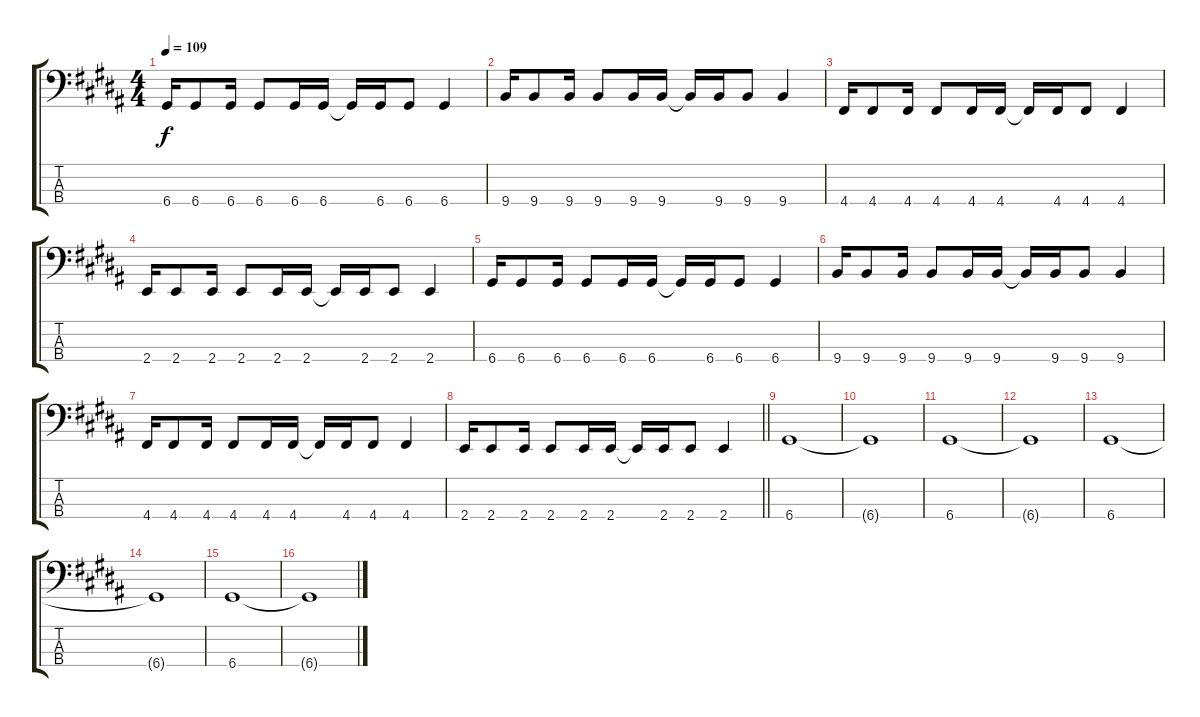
\track "" {instrument electricbassfinger}
\staff {score tabs}
\tuning (G2 D2 A1 D1) {hide}
\ts (4 4)
\tempo 109
\clef f4
\ks g#minor
6.4.16{dy f} 6.4.8 6.4.16 6.4.8 6.4.16 6.4.16 6.4{t}.16 6.4.16 6.4.8 6.4.4 |
9.4.16 9.4.8 9.4.16 9.4.8 9.4.16 9.4.16 9.4{t}.16 9.4.16 9.4.8 9.4.4 |
4.4.16 4.4.8 4.4.16 4.4.8 4.4.16 4.4.16 4.4{t}.16 4.4.16 4.4.8 4.4.4 |
2.4.16 2.4.8 2.4.16 2.4.8 2.4.16 2.4.16 2.4{t}.16 2.4.16 2.4.8 2.4.4 |
6.4.16 6.4.8 6.4.16 6.4.8 6.4.16 6.4.16 6.4{t}.16 6.4.16 6.4.8 6.4.4 |
9.4.16 9.4.8 9.4.16 9.4.8 9.4.16 9.4.16 9.4{t}.16 9.4.16 9.4.8 9.4.4 |
4.4.16 4.4.8 4.4.16 4.4.8 4.4.16 4.4.16 4.4{t}.16 4.4.16 4.4.8 4.4.4 |
\barLineRight lightlight
2.4.16 2.4.8 2.4.16 2.4.8 2.4.16 2.4.16 2.4{t}.16 2.4.16 2.4.8 2.4.4 |
6.4.1 |
6.4{t}.1 |
6.4.1 |
6.4{t}.1 |
6.4.1 |
6.4{t}.1 |
6.4.1 |
6.4{t}.1
